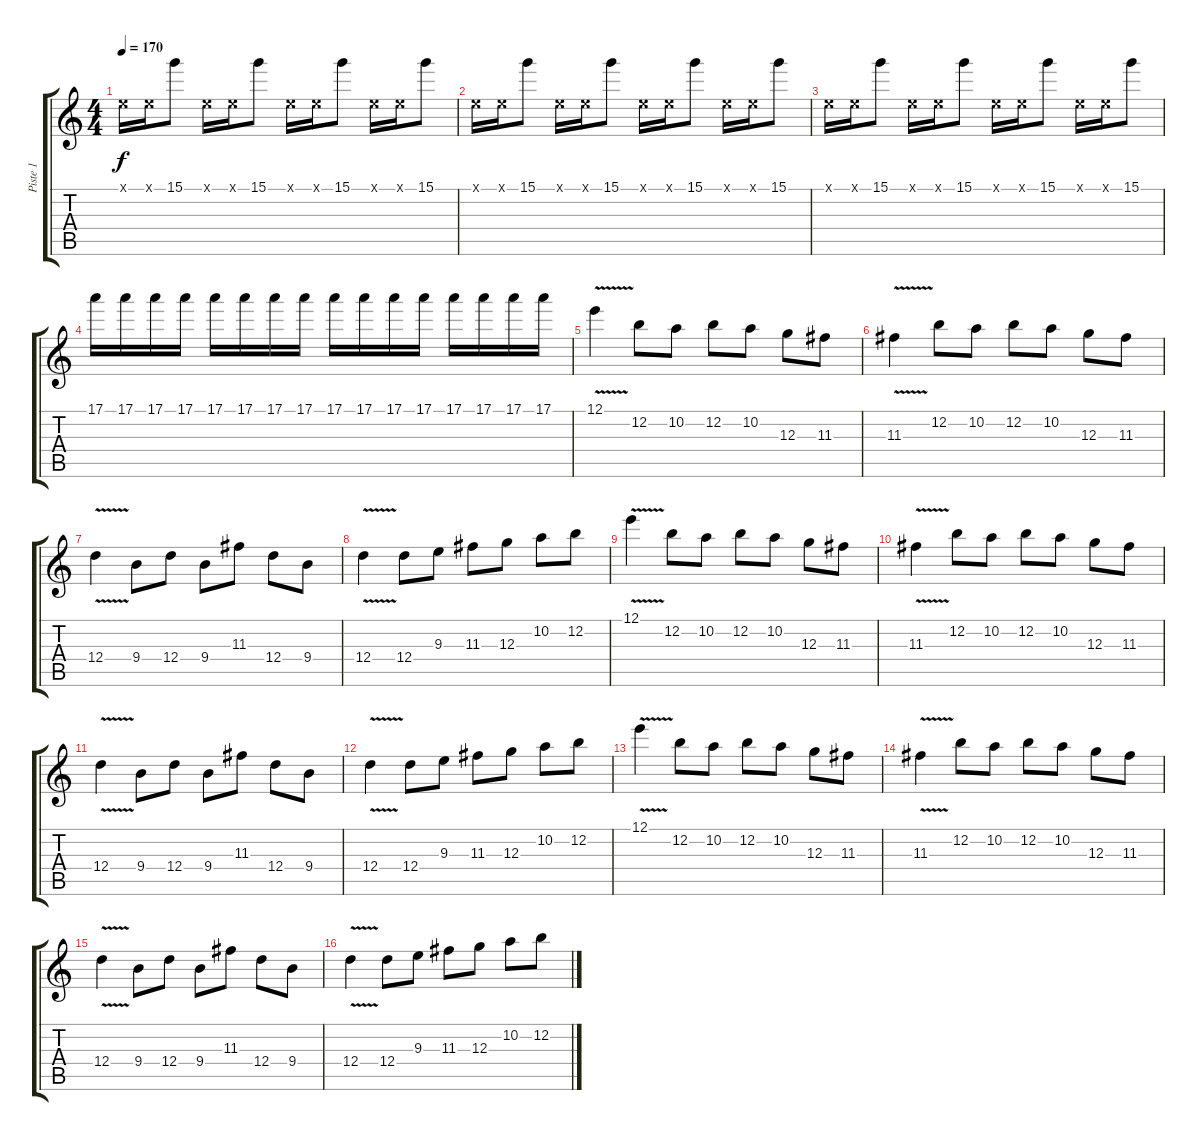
\track ("Piste 1" "Piste 1") {instrument distortionguitar}
\staff {score tabs}
\tuning (E4 B3 G3 D3 A2 D2) {hide}
\ts (4 4)
\tempo 170
\clef g2
\ks c
0.1{x}.16{dy f} 0.1{x}.16 15.1.8 0.1{x}.16 0.1{x}.16 15.1.8 0.1{x}.16 0.1{x}.16 15.1.8 0.1{x}.16 0.1{x}.16 15.1.8 |
0.1{x}.16 0.1{x}.16 15.1.8 0.1{x}.16 0.1{x}.16 15.1.8 0.1{x}.16 0.1{x}.16 15.1.8 0.1{x}.16 0.1{x}.16 15.1.8 |
0.1{x}.16 0.1{x}.16 15.1.8 0.1{x}.16 0.1{x}.16 15.1.8 0.1{x}.16 0.1{x}.16 15.1.8 0.1{x}.16 0.1{x}.16 15.1.8 |
17.1.16 17.1.16 17.1.16 17.1.16 17.1.16 17.1.16 17.1.16 17.1.16 17.1.16 17.1.16 17.1.16 17.1.16 17.1.16 17.1.16 17.1.16 17.1.16 |
12.1{v}.4 12.2.8 10.2.8 12.2.8 10.2.8 12.3.8 11.3.8 |
11.3{v}.4 12.2.8 10.2.8 12.2.8 10.2.8 12.3.8 11.3.8 |
12.4{v}.4 9.4.8 12.4.8 9.4.8 11.3.8 12.4.8 9.4.8 |
12.4{v}.4 12.4.8 9.3.8 11.3.8 12.3.8 10.2.8 12.2.8 |
12.1{v}.4 12.2.8 10.2.8 12.2.8 10.2.8 12.3.8 11.3.8 |
11.3{v}.4 12.2.8 10.2.8 12.2.8 10.2.8 12.3.8 11.3.8 |
12.4{v}.4 9.4.8 12.4.8 9.4.8 11.3.8 12.4.8 9.4.8 |
12.4{v}.4 12.4.8 9.3.8 11.3.8 12.3.8 10.2.8 12.2.8 |
12.1{v}.4 12.2.8 10.2.8 12.2.8 10.2.8 12.3.8 11.3.8 |
11.3{v}.4 12.2.8 10.2.8 12.2.8 10.2.8 12.3.8 11.3.8 |
12.4{v}.4 9.4.8 12.4.8 9.4.8 11.3.8 12.4.8 9.4.8 |
12.4{v}.4 12.4.8 9.3.8 11.3.8 12.3.8 10.2.8 12.2.8
